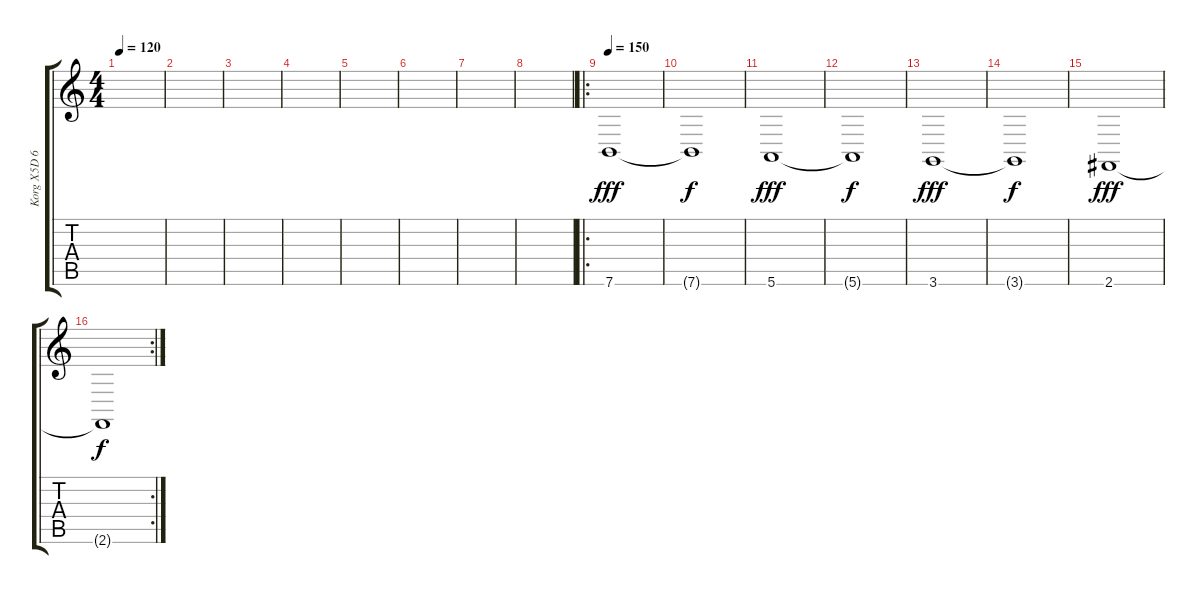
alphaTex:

\track ("Korg X5D 61" "Korg X5D 6") {instrument violin}
\staff {score tabs}
\tuning (E4 B3 G3 D3 A2 E2) {hide}
\ts (4 4)
\tempo 120
\clef g2
\ks c
|
|
|
|
|
|
|
|
\ro
\tempo 150
7.6.1{dy fff volume 6} |
7.6{t}.1{dy f volume 16} |
5.6.1{dy fff volume 6} |
5.6{t}.1{dy f volume 16} |
3.6.1{dy fff volume 6} |
3.6{t}.1{dy f volume 16} |
2.6.1{dy fff volume 6} |
\rc 2
2.6{t}.1{dy f volume 16}
